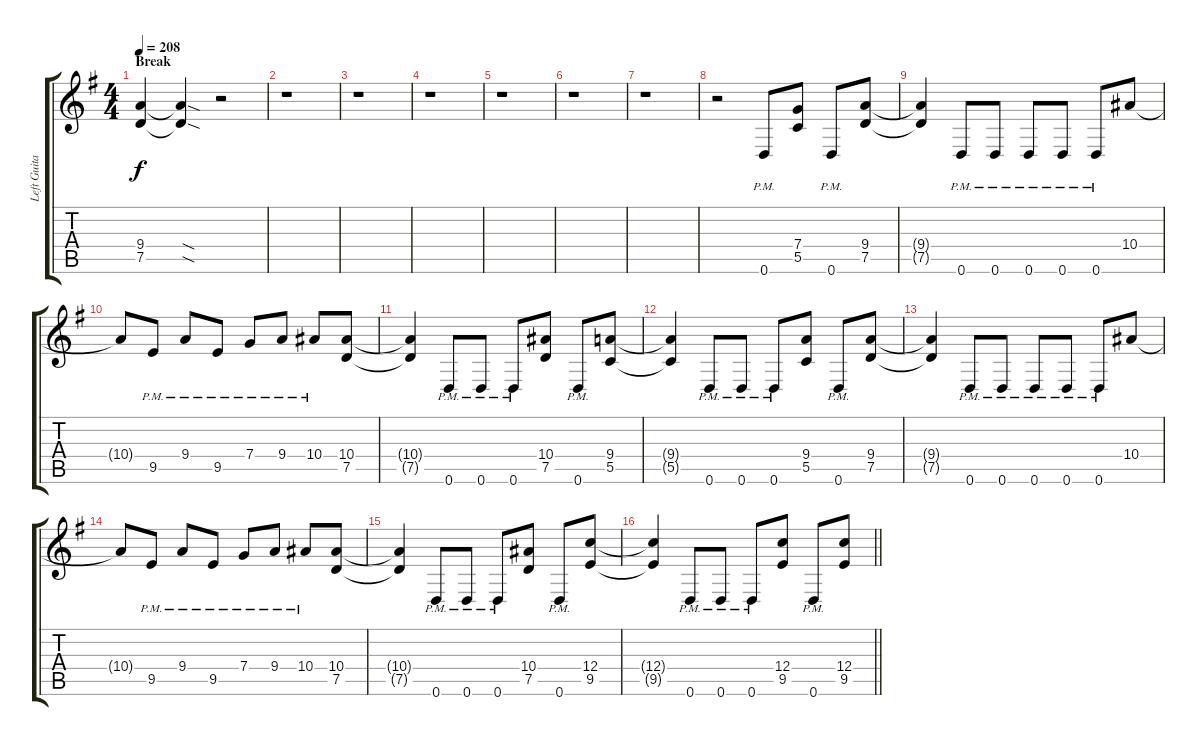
\track ("Left Guitar" "Left Guita") {instrument distortionguitar}
\staff {score tabs}
\tuning (D4 A3 F3 C3 G2 D2) {hide}
\ts (4 4)
\section ("" "Break")
\tempo 208
\clef g2
\ks g
(9.4 7.5).4{dy f} (9.4{sod t} 7.5{sod t}).4 r.2 |
r.1 |
r.1 |
r.1 |
r.1 |
r.1 |
r.1 |
r.2 0.6{pm}.8 (7.4 5.5).8 0.6{pm}.8 (9.4 7.5).8 |
(9.4{t} 7.5{t}).4 0.6{pm}.8 0.6{pm}.8 0.6{pm}.8 0.6{pm}.8 0.6{pm}.8 10.4.8 |
10.4{t}.8 9.5{pm}.8 9.4{pm}.8 9.5{pm}.8 7.4{pm}.8 9.4{pm}.8 10.4{pm}.8 (10.4 7.5).8 |
(10.4{t} 7.5{t}).4 0.6{pm}.8 0.6{pm}.8 0.6{pm}.8 (10.4 7.5).8 0.6{pm}.8 (9.4 5.5).8 |
(9.4{t} 5.5{t}).4 0.6{pm}.8 0.6{pm}.8 0.6{pm}.8 (9.4 5.5).8 0.6{pm}.8 (9.4 7.5).8 |
(9.4{t} 7.5{t}).4 0.6{pm}.8 0.6{pm}.8 0.6{pm}.8 0.6{pm}.8 0.6{pm}.8 10.4.8 |
10.4{t}.8 9.5{pm}.8 9.4{pm}.8 9.5{pm}.8 7.4{pm}.8 9.4{pm}.8 10.4{pm}.8 (10.4 7.5).8 |
(10.4{t} 7.5{t}).4 0.6{pm}.8 0.6{pm}.8 0.6{pm}.8 (10.4 7.5).8 0.6{pm}.8 (12.4 9.5).8 |
\barLineRight lightlight
(12.4{t} 9.5{t}).4 0.6{pm}.8 0.6{pm}.8 0.6{pm}.8 (12.4 9.5).8 0.6{pm}.8 (12.4 9.5).8
